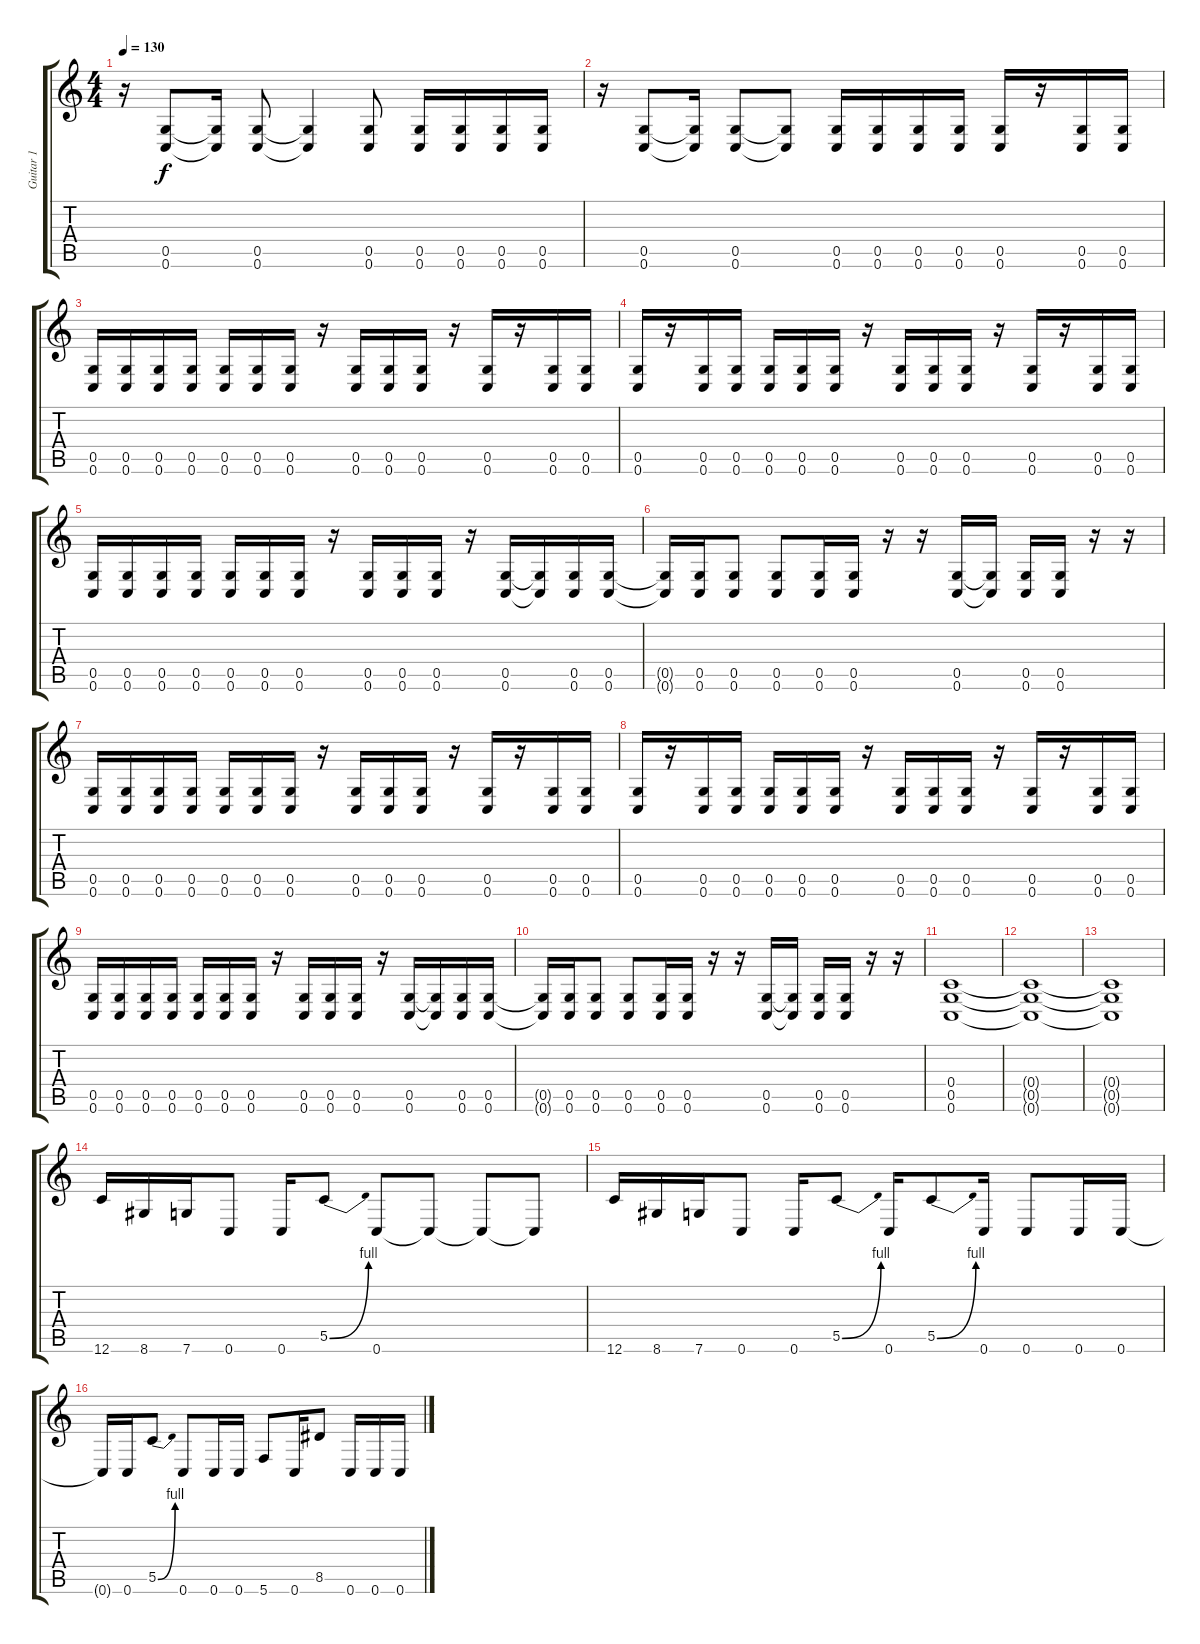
\track ("Guitar 1" "Guitar 1") {instrument distortionguitar}
\staff {score tabs}
\tuning (D4 A3 F3 C3 G2 C2) {hide}
\ts (4 4)
\tempo 130
\clef g2
\ks c
r.16{dy f} (0.5 0.6).8 (0.5{t} 0.6{t}).16 (0.5 0.6).8 (0.5{t} 0.6{t}).4 (0.5 0.6).8 (0.5 0.6).16 (0.5 0.6).16 (0.5 0.6).16 (0.5 0.6).16 |
r.16 (0.5 0.6).8 (0.5{t} 0.6{t}).16 (0.5 0.6).8 (0.5{t} 0.6{t}).8 (0.5 0.6).16 (0.5 0.6).16 (0.5 0.6).16 (0.5 0.6).16 (0.5 0.6).16 r.16 (0.5 0.6).16 (0.5 0.6).16 |
(0.5 0.6).16{volume 13 balance 16} (0.5 0.6).16 (0.5 0.6).16 (0.5 0.6).16 (0.5 0.6).16 (0.5 0.6).16 (0.5 0.6).16 r.16 (0.5 0.6).16 (0.5 0.6).16 (0.5 0.6).16 r.16 (0.5 0.6).16 r.16 (0.5 0.6).16 (0.5 0.6).16 |
(0.5 0.6).16 r.16 (0.5 0.6).16 (0.5 0.6).16 (0.5 0.6).16 (0.5 0.6).16 (0.5 0.6).16 r.16 (0.5 0.6).16 (0.5 0.6).16 (0.5 0.6).16 r.16 (0.5 0.6).16 r.16 (0.5 0.6).16 (0.5 0.6).16 |
(0.5 0.6).16 (0.5 0.6).16 (0.5 0.6).16 (0.5 0.6).16 (0.5 0.6).16 (0.5 0.6).16 (0.5 0.6).16 r.16 (0.5 0.6).16 (0.5 0.6).16 (0.5 0.6).16 r.16 (0.5 0.6).16 (0.5{t} 0.6{t}).16 (0.5 0.6).16 (0.5 0.6).16 |
(0.5{t} 0.6{t}).16 (0.5 0.6).16 (0.5 0.6).8 (0.5 0.6).8 (0.5 0.6).16 (0.5 0.6).16 r.16 r.16 (0.5 0.6).16 (0.5{t} 0.6{t}).16 (0.5 0.6).16 (0.5 0.6).16 r.16 r.16 |
(0.5 0.6).16 (0.5 0.6).16 (0.5 0.6).16 (0.5 0.6).16 (0.5 0.6).16 (0.5 0.6).16 (0.5 0.6).16 r.16 (0.5 0.6).16 (0.5 0.6).16 (0.5 0.6).16 r.16 (0.5 0.6).16 r.16 (0.5 0.6).16 (0.5 0.6).16 |
(0.5 0.6).16 r.16 (0.5 0.6).16 (0.5 0.6).16 (0.5 0.6).16 (0.5 0.6).16 (0.5 0.6).16 r.16 (0.5 0.6).16 (0.5 0.6).16 (0.5 0.6).16 r.16 (0.5 0.6).16 r.16 (0.5 0.6).16 (0.5 0.6).16 |
(0.5 0.6).16 (0.5 0.6).16 (0.5 0.6).16 (0.5 0.6).16 (0.5 0.6).16 (0.5 0.6).16 (0.5 0.6).16 r.16 (0.5 0.6).16 (0.5 0.6).16 (0.5 0.6).16 r.16 (0.5 0.6).16 (0.5{t} 0.6{t}).16 (0.5 0.6).16 (0.5 0.6).16 |
(0.5{t} 0.6{t}).16 (0.5 0.6).16 (0.5 0.6).8 (0.5 0.6).8 (0.5 0.6).16 (0.5 0.6).16 r.16 r.16 (0.5 0.6).16 (0.5{t} 0.6{t}).16 (0.5 0.6).16 (0.5 0.6).16 r.16 r.16 |
(0.4 0.5 0.6).1 |
(0.4{t} 0.5{t} 0.6{t}).1 |
(0.4{t} 0.5{t} 0.6{t}).1 |
12.6.16 8.6.16 7.6.16 0.6.8 0.6.16 5.5{be (bend 0 0 60 4)}.8 0.6.8 0.6{t}.8 0.6{t}.8 0.6{t}.8 |
12.6.16 8.6.16 7.6.16 0.6.8 0.6.16 5.5{be (bend 0 0 60 4)}.8 0.6.16 5.5{be (bend 0 0 60 4)}.8 0.6.16 0.6.8 0.6.16 0.6.16 |
0.6{t}.16 0.6.16 5.5{be (bend 0 0 60 4)}.8 0.6.8 0.6.16 0.6.16 5.6.8 0.6.16 8.5.8 0.6.16 0.6.16 0.6.16
